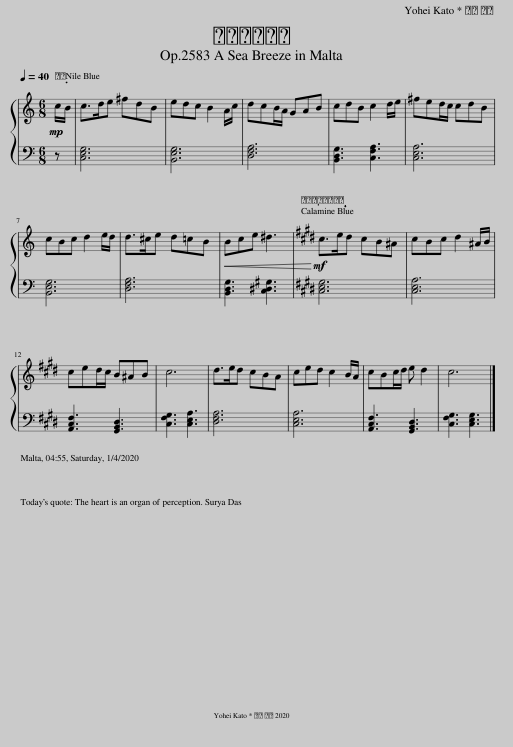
X:1
%%score { 1 | 2 }
L:1/8
Q:1/4=40
M:6/8
I:linebreak $
K:C
V:1 treble
V:2 bass
V:1
!mp! c/B/ | c>de ^fdB | edc B2 A/c/ | dcB/A/ GAB | cdB c2 d/e/ | %5
 ^fed/c/ cdB |$ cBc d2 e/d/ | d>^ce d=cB |!<(! Bce ^d3!<)! |[K:E]!mf! c>ed cB^A | %10
 cBc d2 ^A/B/ |$ ced/c/ B^AB | c6 | d>ed cBA | ced c2 B/A/ | %15
 cBc/d/ e d2 | c6 |] %17
V:2
 z | [C,E,G,]6 | [B,,E,G,]6 | [D,F,A,]6 | [B,,D,G,]3 [C,F,A,]3 | %5
 [C,E,A,]6 |$ [B,,E,G,]6 | [D,F,A,]6 | [B,,D,G,]3 [C,^D,^G,]3 |[K:E] [C,E,G,]6 | %10
 [C,E,A,]6 |$ [A,,C,F,]3 [G,,B,,D,]3 | [C,F,G,]3 [C,E,A,]3 | [D,F,A,]6 | [C,E,A,]6 | %15
 [A,,C,F,]3 [G,,B,,D,]3 | [C,F,G,]3 [C,E,G,]3 |] %17
